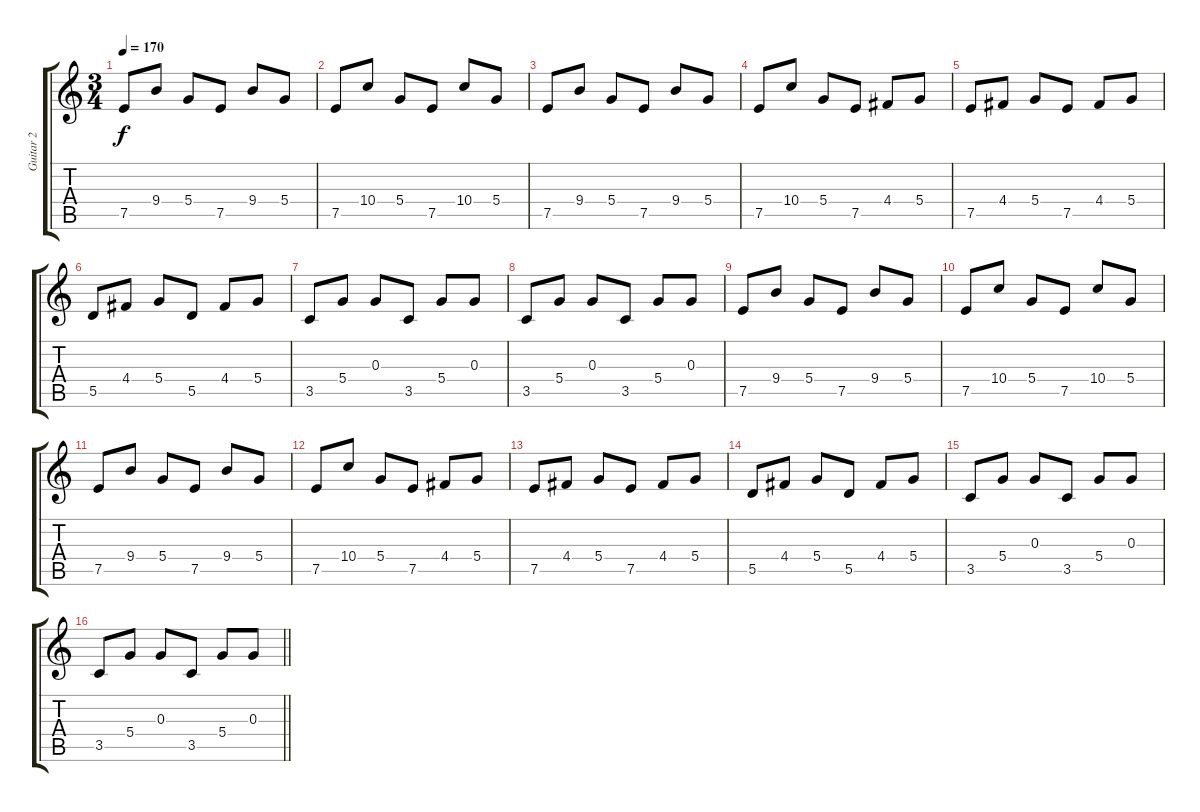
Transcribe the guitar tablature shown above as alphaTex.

\track ("Guitar 2" "Guitar 2") {instrument overdrivenguitar}
\staff {score tabs}
\tuning (E4 B3 G3 D3 A2 E2) {hide}
\ts (3 4)
\tempo 170
\clef g2
\ks c
7.5.8{dy f} 9.4.8 5.4.8 7.5.8 9.4.8 5.4.8 |
7.5.8 10.4.8 5.4.8 7.5.8 10.4.8 5.4.8 |
7.5.8 9.4.8 5.4.8 7.5.8 9.4.8 5.4.8 |
7.5.8 10.4.8 5.4.8 7.5.8 4.4.8 5.4.8 |
7.5.8 4.4.8 5.4.8 7.5.8 4.4.8 5.4.8 |
5.5.8 4.4.8 5.4.8 5.5.8 4.4.8 5.4.8 |
3.5.8 5.4.8 0.3.8 3.5.8 5.4.8 0.3.8 |
3.5.8 5.4.8 0.3.8 3.5.8 5.4.8 0.3.8 |
7.5.8 9.4.8 5.4.8 7.5.8 9.4.8 5.4.8 |
7.5.8 10.4.8 5.4.8 7.5.8 10.4.8 5.4.8 |
7.5.8 9.4.8 5.4.8 7.5.8 9.4.8 5.4.8 |
7.5.8 10.4.8 5.4.8 7.5.8 4.4.8 5.4.8 |
7.5.8 4.4.8 5.4.8 7.5.8 4.4.8 5.4.8 |
5.5.8 4.4.8 5.4.8 5.5.8 4.4.8 5.4.8 |
3.5.8 5.4.8 0.3.8 3.5.8 5.4.8 0.3.8 |
\barLineRight lightlight
3.5.8 5.4.8 0.3.8 3.5.8 5.4.8 0.3.8
